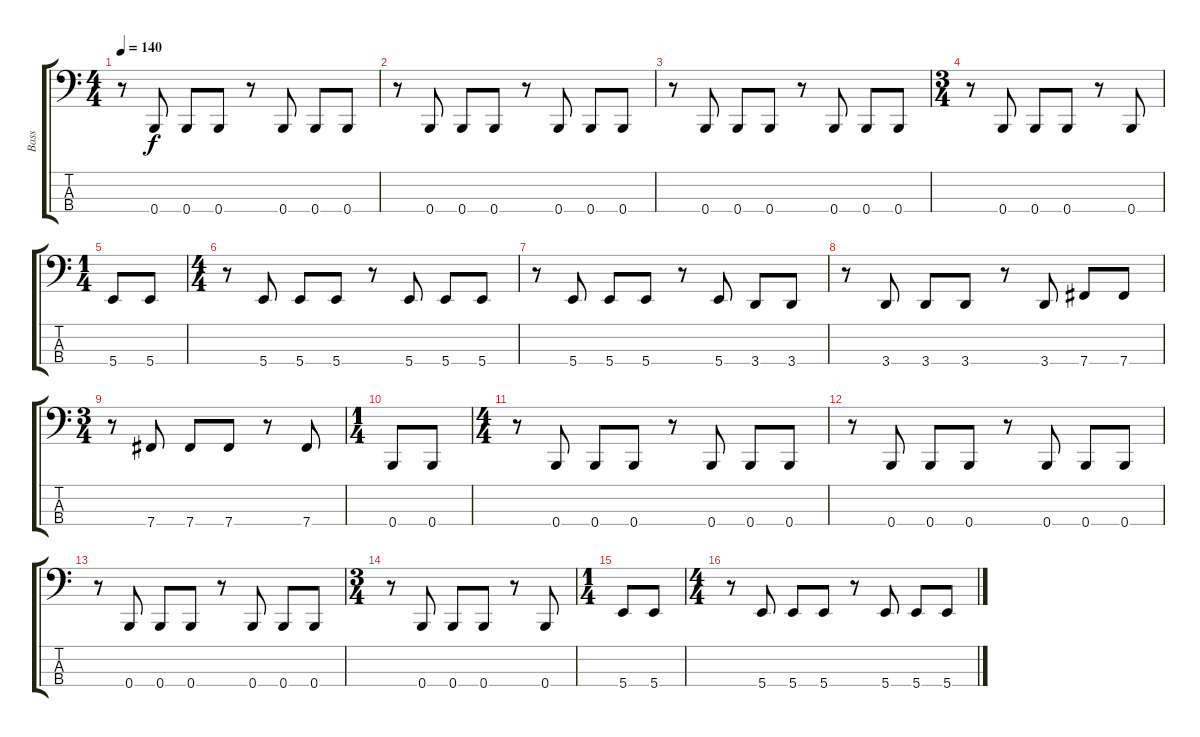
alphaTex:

\track ("Bass" "Bass") {instrument electricbassfinger}
\staff {score tabs}
\tuning (E2 B1 Gb1 B0) {hide}
\ts (4 4)
\tempo 140
\clef f4
\ks c
r.8{dy f} 0.4.8 0.4.8 0.4.8 r.8 0.4.8 0.4.8 0.4.8 |
r.8 0.4.8 0.4.8 0.4.8 r.8 0.4.8 0.4.8 0.4.8 |
r.8 0.4.8 0.4.8 0.4.8 r.8 0.4.8 0.4.8 0.4.8 |
\ts (3 4)
r.8 0.4.8 0.4.8 0.4.8 r.8 0.4.8 |
\ts (1 4)
5.4.8 5.4.8 |
\ts (4 4)
r.8 5.4.8 5.4.8 5.4.8 r.8 5.4.8 5.4.8 5.4.8 |
r.8 5.4.8 5.4.8 5.4.8 r.8 5.4.8 3.4.8 3.4.8 |
r.8 3.4.8 3.4.8 3.4.8 r.8 3.4.8 7.4.8 7.4.8 |
\ts (3 4)
r.8 7.4.8 7.4.8 7.4.8 r.8 7.4.8 |
\ts (1 4)
0.4.8 0.4.8 |
\ts (4 4)
r.8 0.4.8 0.4.8 0.4.8 r.8 0.4.8 0.4.8 0.4.8 |
r.8 0.4.8 0.4.8 0.4.8 r.8 0.4.8 0.4.8 0.4.8 |
r.8 0.4.8 0.4.8 0.4.8 r.8 0.4.8 0.4.8 0.4.8 |
\ts (3 4)
r.8 0.4.8 0.4.8 0.4.8 r.8 0.4.8 |
\ts (1 4)
5.4.8 5.4.8 |
\ts (4 4)
r.8 5.4.8 5.4.8 5.4.8 r.8 5.4.8 5.4.8 5.4.8
